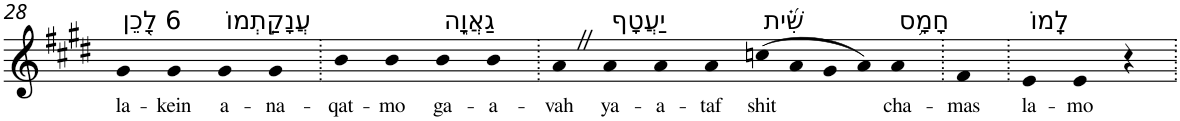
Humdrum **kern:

**kern	**text
*part1	*part1
*staff1	*staff1
*I"Piano	*
*I'Pno	*
!!LO:PB:g=z
*clefG2	*
*k[f#c#g#d#]	*
*E:	*
=28	=28
!LO:TX:a:t=6 לָ֭כֵן	!
!	!LO:LY:b
4g#	la-
!	!LO:LY:b
4g#	-kein
!LO:TX:a:t=עֲנָקַ֣תְמוֹ	!
!	!LO:LY:b
4g#	a-
!	!LO:LY:b
4g#	-na-
=29.	=29.
!	!LO:LY:b
4b	-qat-
!	!LO:LY:b
4b	-mo
!LO:TX:a:t=גַאֲוָ֑ה	!
!	!LO:LY:b
4b	ga-
!	!LO:LY:b
4b	-a-
=30.	=30.
!	!LO:LY:b
4aZ	-vah
!LO:TX:a:t=יַעֲטָף	!
!	!LO:LY:b
4a	ya-
!	!LO:LY:b
4a	-a-
!	!LO:LY:b
4a	-taf
!LO:TX:a:t=שִׁ֝֗ית	!
!	!LO:LY:b
(>8ccn	shit
8a	.
8g#	.
8a)	.
!LO:TX:a:t=חָמָ֥ס	!
!	!LO:LY:b
4a	cha-
=31.	=31.
!	!LO:LY:b
4f#	-mas
=32.	=32.
!LO:TX:a:t=לָֽמוֹ	!
!	!LO:LY:b
4e	la-
!	!LO:LY:b
4e	-mo
4r	.
=.	=.
*-	*-
